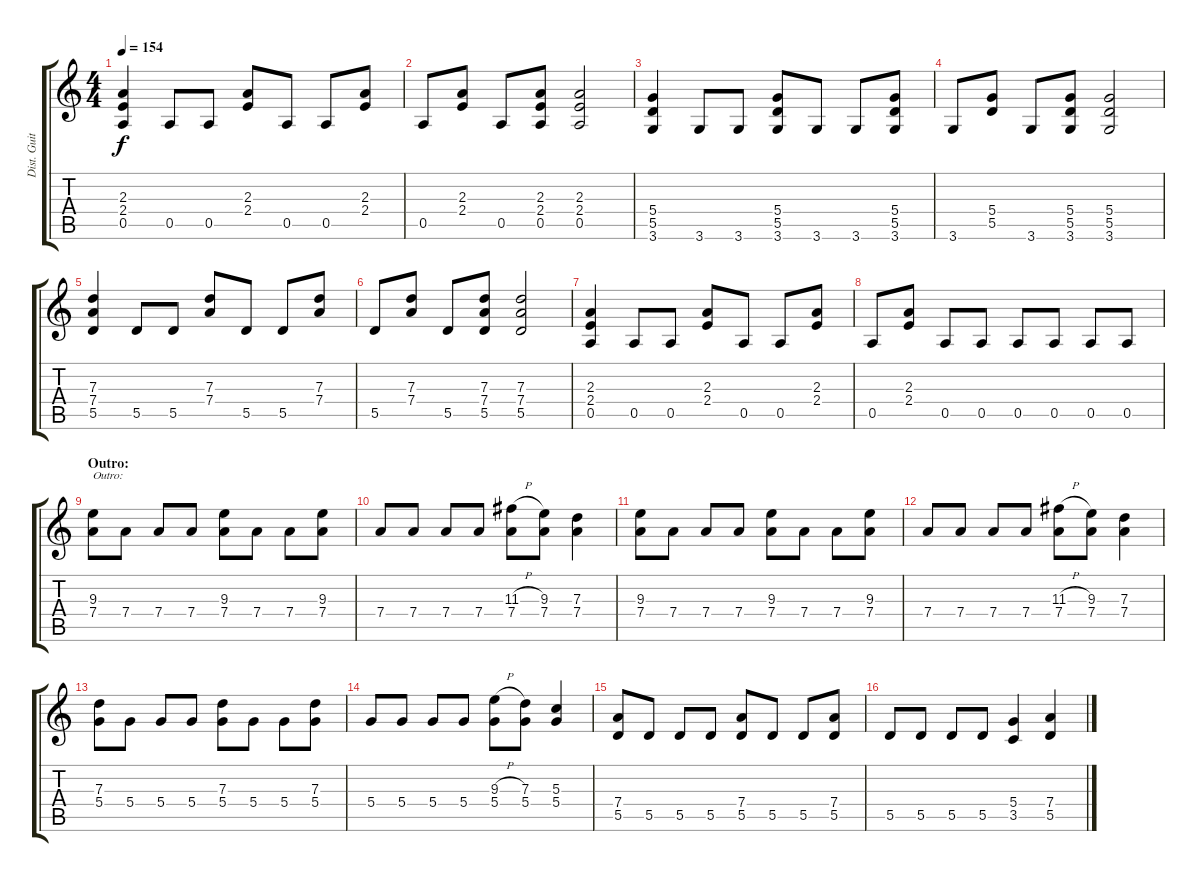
\track ("Dist. Guitar 1" "Dist. Guit") {instrument distortionguitar}
\staff {score tabs}
\tuning (E4 B3 G3 D3 A2 E2) {hide}
\ts (4 4)
\tempo 154
\clef g2
\ks c
(2.3 2.4 0.5).4{dy f} 0.5.8 0.5.8 (2.3 2.4).8 0.5.8 0.5.8 (2.3 2.4).8 |
0.5.8 (2.3 2.4).8 0.5.8 (2.3 2.4 0.5).8 (2.3 2.4 0.5).2 |
(5.4 5.5 3.6).4 3.6.8 3.6.8 (5.4 5.5 3.6).8 3.6.8 3.6.8 (5.4 5.5 3.6).8 |
3.6.8 (5.4 5.5).8 3.6.8 (5.4 5.5 3.6).8 (5.4 5.5 3.6).2 |
(7.3 7.4 5.5).4 5.5.8 5.5.8 (7.3 7.4).8 5.5.8 5.5.8 (7.3 7.4).8 |
5.5.8 (7.3 7.4).8 5.5.8 (7.3 7.4 5.5).8 (7.3 7.4 5.5).2 |
(2.3 2.4 0.5).4 0.5.8 0.5.8 (2.3 2.4).8 0.5.8 0.5.8 (2.3 2.4).8 |
0.5.8 (2.3 2.4).8 0.5.8 0.5.8 0.5.8 0.5.8 0.5.8 0.5.8 |
\section ("" "Outro:")
(9.3 7.4).8{txt "Outro:"} 7.4.8 7.4.8 7.4.8 (9.3 7.4).8 7.4.8 7.4.8 (9.3 7.4).8 |
7.4.8 7.4.8 7.4.8 7.4.8 (11.3{h} 7.4).8 (9.3 7.4).8 (7.3 7.4).4 |
(9.3 7.4).8 7.4.8 7.4.8 7.4.8 (9.3 7.4).8 7.4.8 7.4.8 (9.3 7.4).8 |
7.4.8 7.4.8 7.4.8 7.4.8 (11.3{h} 7.4).8 (9.3 7.4).8 (7.3 7.4).4 |
(7.3 5.4).8 5.4.8 5.4.8 5.4.8 (7.3 5.4).8 5.4.8 5.4.8 (7.3 5.4).8 |
5.4.8 5.4.8 5.4.8 5.4.8 (9.3{h} 5.4).8 (7.3 5.4).8 (5.3 5.4).4 |
(7.4 5.5).8 5.5.8 5.5.8 5.5.8 (7.4 5.5).8 5.5.8 5.5.8 (7.4 5.5).8 |
5.5.8 5.5.8 5.5.8 5.5.8 (5.4 3.5).4 (7.4 5.5).4
